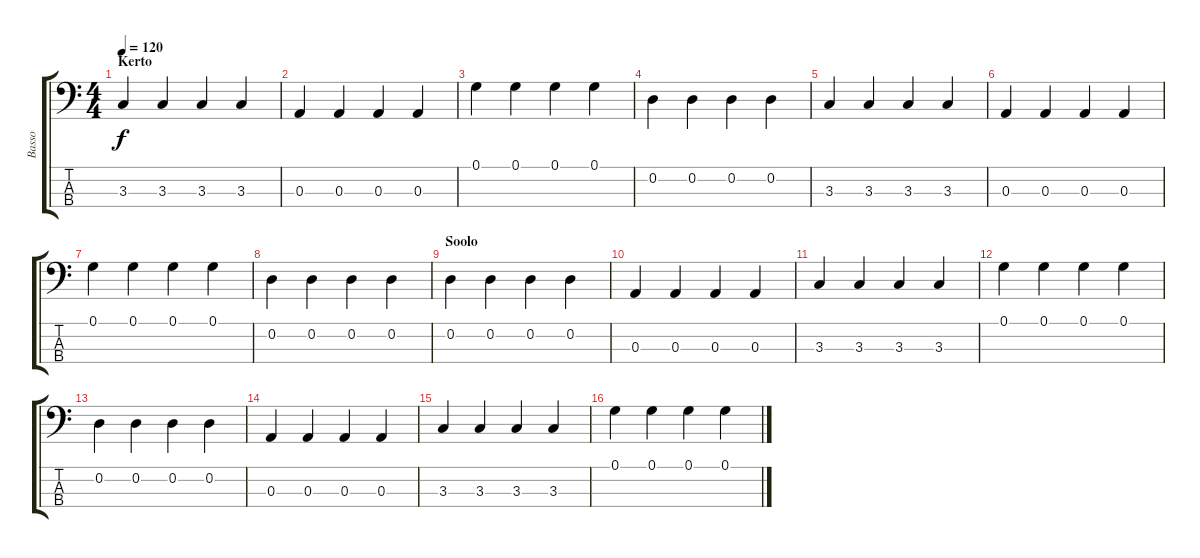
\track ("Basso" "Basso") {instrument electricbasspick}
\staff {score tabs}
\tuning (G2 D2 A1 E1) {hide}
\ts (4 4)
\section ("" "Kerto")
\tempo 120
\clef f4
\ks c
3.3.4{dy f} 3.3.4 3.3.4 3.3.4 |
0.3.4 0.3.4 0.3.4 0.3.4 |
0.1.4 0.1.4 0.1.4 0.1.4 |
0.2.4 0.2.4 0.2.4 0.2.4 |
3.3.4 3.3.4 3.3.4 3.3.4 |
0.3.4 0.3.4 0.3.4 0.3.4 |
0.1.4 0.1.4 0.1.4 0.1.4 |
0.2.4 0.2.4 0.2.4 0.2.4 |
\section ("" "Soolo")
0.2.4 0.2.4 0.2.4 0.2.4 |
0.3.4 0.3.4 0.3.4 0.3.4 |
3.3.4 3.3.4 3.3.4 3.3.4 |
0.1.4 0.1.4 0.1.4 0.1.4 |
0.2.4 0.2.4 0.2.4 0.2.4 |
0.3.4 0.3.4 0.3.4 0.3.4 |
3.3.4 3.3.4 3.3.4 3.3.4 |
0.1.4 0.1.4 0.1.4 0.1.4
